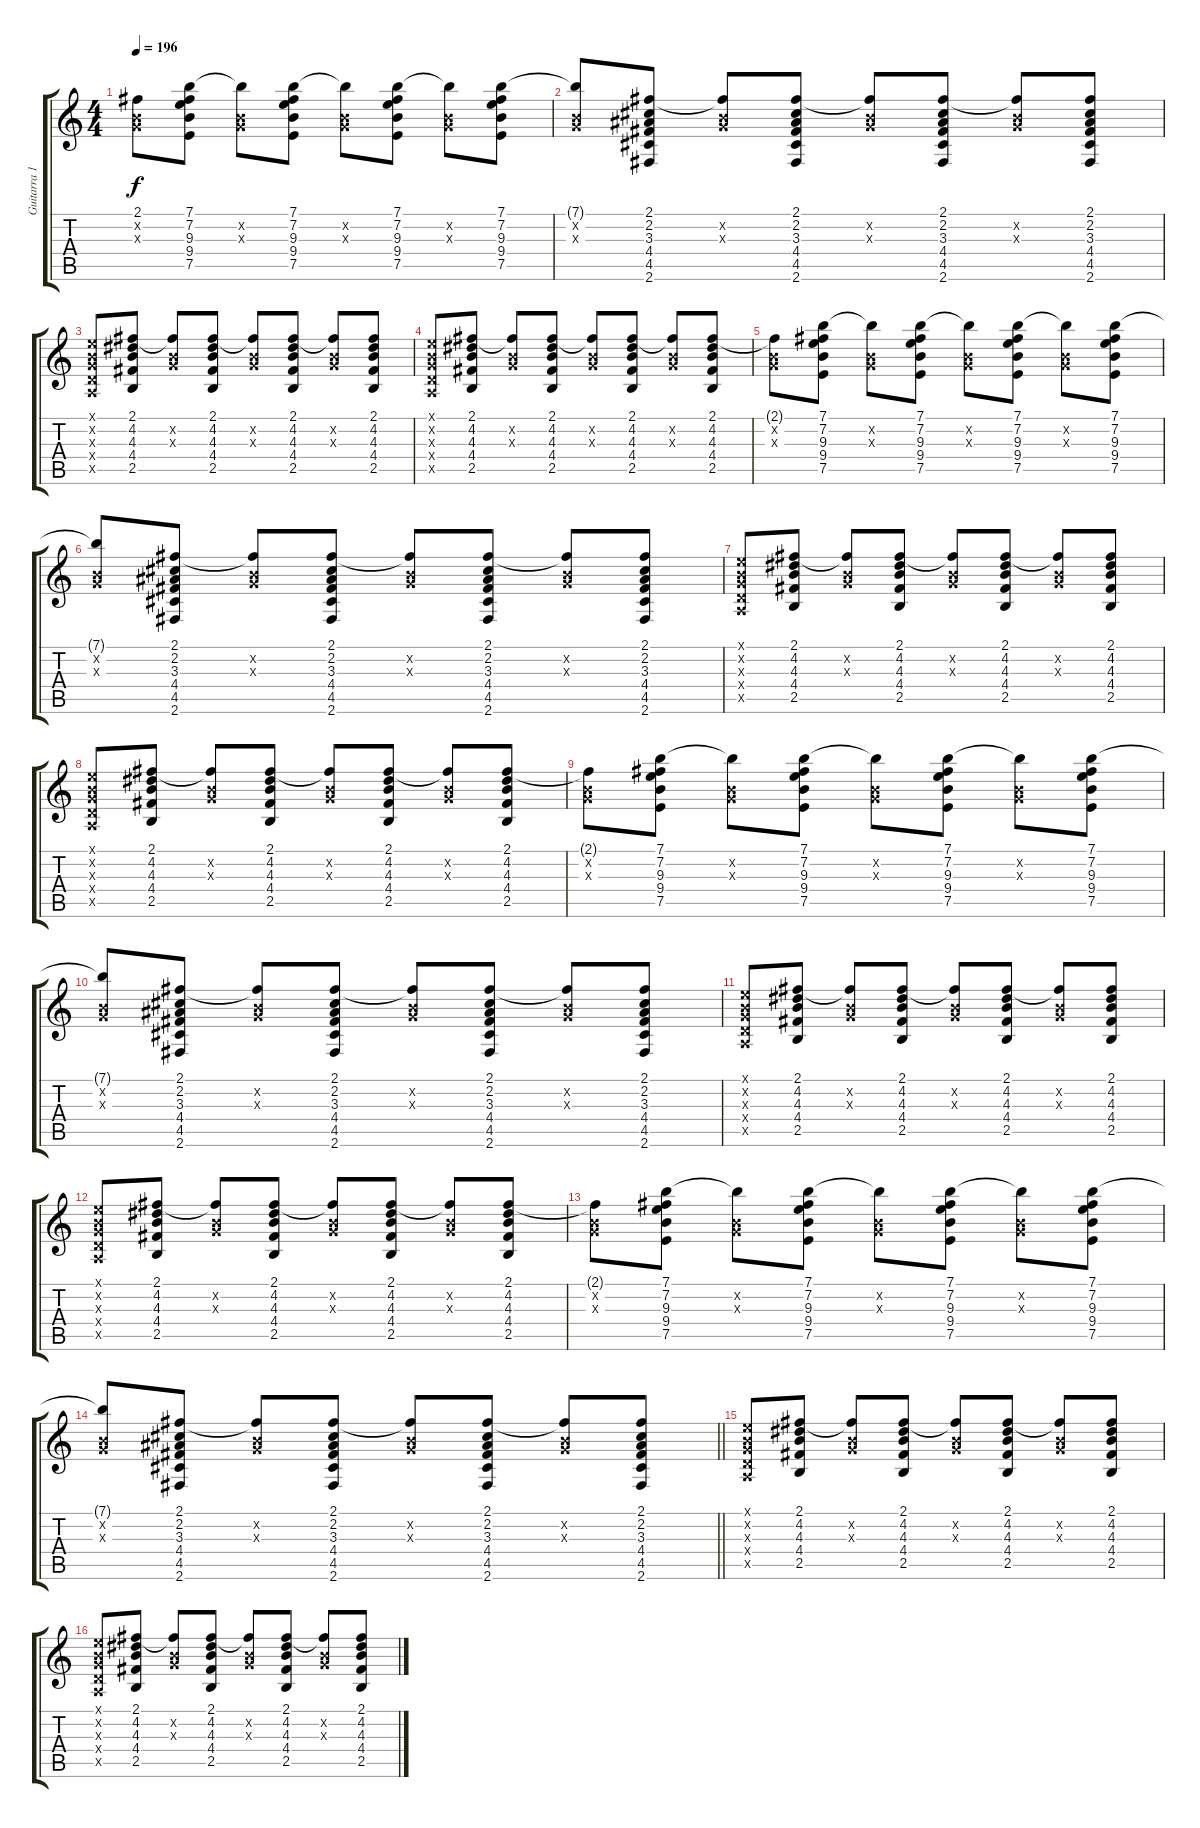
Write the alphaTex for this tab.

\track ("Guitarra 1 - Mathias" "Guitarra 1") {instrument electricguitarclean}
\staff {score tabs}
\tuning (E4 B3 G3 D3 A2 E2) {hide}
\ts (4 4)
\tempo 196
\clef g2
\ks c
(2.1{t} 0.2{x} 0.3{x}).8{dy f} (7.1 7.2 9.3 9.4 7.5).8 (7.1{t} 0.2{x} 0.3{x}).8 (7.1 7.2 9.3 9.4 7.5).8 (7.1{t} 0.2{x} 0.3{x}).8 (7.1 7.2 9.3 9.4 7.5).8 (7.1{t} 0.2{x} 0.3{x}).8 (7.1 7.2 9.3 9.4 7.5).8 |
(7.1{t} 0.2{x} 0.3{x}).8 (2.1 2.2 3.3 4.4 4.5 2.6).8 (2.1{t} 0.2{x} 0.3{x}).8 (2.1 2.2 3.3 4.4 4.5 2.6).8 (2.1{t} 0.2{x} 0.3{x}).8 (2.1 2.2 3.3 4.4 4.5 2.6).8 (2.1{t} 0.2{x} 0.3{x}).8 (2.1 2.2 3.3 4.4 4.5 2.6).8 |
(0.1{x} 0.2{x} 0.3{x} 0.4{x} 0.5{x}).8 (2.1 4.2 4.3 4.4 2.5).8 (2.1{t} 0.2{x} 0.3{x}).8 (2.1 4.2 4.3 4.4 2.5).8 (2.1{t} 0.2{x} 0.3{x}).8 (2.1 4.2 4.3 4.4 2.5).8 (2.1{t} 0.2{x} 0.3{x}).8 (2.1 4.2 4.3 4.4 2.5).8 |
(0.1{x} 0.2{x} 0.3{x} 0.4{x} 0.5{x}).8 (2.1 4.2 4.3 4.4 2.5).8 (2.1{t} 0.2{x} 0.3{x}).8 (2.1 4.2 4.3 4.4 2.5).8 (2.1{t} 0.2{x} 0.3{x}).8 (2.1 4.2 4.3 4.4 2.5).8 (2.1{t} 0.2{x} 0.3{x}).8 (2.1 4.2 4.3 4.4 2.5).8 |
(2.1{t} 0.2{x} 0.3{x}).8 (7.1 7.2 9.3 9.4 7.5).8 (7.1{t} 0.2{x} 0.3{x}).8 (7.1 7.2 9.3 9.4 7.5).8 (7.1{t} 0.2{x} 0.3{x}).8 (7.1 7.2 9.3 9.4 7.5).8 (7.1{t} 0.2{x} 0.3{x}).8 (7.1 7.2 9.3 9.4 7.5).8 |
(7.1{t} 0.2{x} 0.3{x}).8 (2.1 2.2 3.3 4.4 4.5 2.6).8 (2.1{t} 0.2{x} 0.3{x}).8 (2.1 2.2 3.3 4.4 4.5 2.6).8 (2.1{t} 0.2{x} 0.3{x}).8 (2.1 2.2 3.3 4.4 4.5 2.6).8 (2.1{t} 0.2{x} 0.3{x}).8 (2.1 2.2 3.3 4.4 4.5 2.6).8 |
(0.1{x} 0.2{x} 0.3{x} 0.4{x} 0.5{x}).8 (2.1 4.2 4.3 4.4 2.5).8 (2.1{t} 0.2{x} 0.3{x}).8 (2.1 4.2 4.3 4.4 2.5).8 (2.1{t} 0.2{x} 0.3{x}).8 (2.1 4.2 4.3 4.4 2.5).8 (2.1{t} 0.2{x} 0.3{x}).8 (2.1 4.2 4.3 4.4 2.5).8 |
(0.1{x} 0.2{x} 0.3{x} 0.4{x} 0.5{x}).8 (2.1 4.2 4.3 4.4 2.5).8 (2.1{t} 0.2{x} 0.3{x}).8 (2.1 4.2 4.3 4.4 2.5).8 (2.1{t} 0.2{x} 0.3{x}).8 (2.1 4.2 4.3 4.4 2.5).8 (2.1{t} 0.2{x} 0.3{x}).8 (2.1 4.2 4.3 4.4 2.5).8 |
(2.1{t} 0.2{x} 0.3{x}).8 (7.1 7.2 9.3 9.4 7.5).8 (7.1{t} 0.2{x} 0.3{x}).8 (7.1 7.2 9.3 9.4 7.5).8 (7.1{t} 0.2{x} 0.3{x}).8 (7.1 7.2 9.3 9.4 7.5).8 (7.1{t} 0.2{x} 0.3{x}).8 (7.1 7.2 9.3 9.4 7.5).8 |
(7.1{t} 0.2{x} 0.3{x}).8 (2.1 2.2 3.3 4.4 4.5 2.6).8 (2.1{t} 0.2{x} 0.3{x}).8 (2.1 2.2 3.3 4.4 4.5 2.6).8 (2.1{t} 0.2{x} 0.3{x}).8 (2.1 2.2 3.3 4.4 4.5 2.6).8 (2.1{t} 0.2{x} 0.3{x}).8 (2.1 2.2 3.3 4.4 4.5 2.6).8 |
(0.1{x} 0.2{x} 0.3{x} 0.4{x} 0.5{x}).8 (2.1 4.2 4.3 4.4 2.5).8 (2.1{t} 0.2{x} 0.3{x}).8 (2.1 4.2 4.3 4.4 2.5).8 (2.1{t} 0.2{x} 0.3{x}).8 (2.1 4.2 4.3 4.4 2.5).8 (2.1{t} 0.2{x} 0.3{x}).8 (2.1 4.2 4.3 4.4 2.5).8 |
(0.1{x} 0.2{x} 0.3{x} 0.4{x} 0.5{x}).8 (2.1 4.2 4.3 4.4 2.5).8 (2.1{t} 0.2{x} 0.3{x}).8 (2.1 4.2 4.3 4.4 2.5).8 (2.1{t} 0.2{x} 0.3{x}).8 (2.1 4.2 4.3 4.4 2.5).8 (2.1{t} 0.2{x} 0.3{x}).8 (2.1 4.2 4.3 4.4 2.5).8 |
(2.1{t} 0.2{x} 0.3{x}).8 (7.1 7.2 9.3 9.4 7.5).8 (7.1{t} 0.2{x} 0.3{x}).8 (7.1 7.2 9.3 9.4 7.5).8 (7.1{t} 0.2{x} 0.3{x}).8 (7.1 7.2 9.3 9.4 7.5).8 (7.1{t} 0.2{x} 0.3{x}).8 (7.1 7.2 9.3 9.4 7.5).8 |
\barLineRight lightlight
(7.1{t} 0.2{x} 0.3{x}).8 (2.1 2.2 3.3 4.4 4.5 2.6).8 (2.1{t} 0.2{x} 0.3{x}).8 (2.1 2.2 3.3 4.4 4.5 2.6).8 (2.1{t} 0.2{x} 0.3{x}).8 (2.1 2.2 3.3 4.4 4.5 2.6).8 (2.1{t} 0.2{x} 0.3{x}).8 (2.1 2.2 3.3 4.4 4.5 2.6).8 |
(0.1{x} 0.2{x} 0.3{x} 0.4{x} 0.5{x}).8 (2.1 4.2 4.3 4.4 2.5).8 (2.1{t} 0.2{x} 0.3{x}).8 (2.1 4.2 4.3 4.4 2.5).8 (2.1{t} 0.2{x} 0.3{x}).8 (2.1 4.2 4.3 4.4 2.5).8 (2.1{t} 0.2{x} 0.3{x}).8 (2.1 4.2 4.3 4.4 2.5).8 |
(0.1{x} 0.2{x} 0.3{x} 0.4{x} 0.5{x}).8 (2.1 4.2 4.3 4.4 2.5).8 (2.1{t} 0.2{x} 0.3{x}).8 (2.1 4.2 4.3 4.4 2.5).8 (2.1{t} 0.2{x} 0.3{x}).8 (2.1 4.2 4.3 4.4 2.5).8 (2.1{t} 0.2{x} 0.3{x}).8 (2.1 4.2 4.3 4.4 2.5).8
